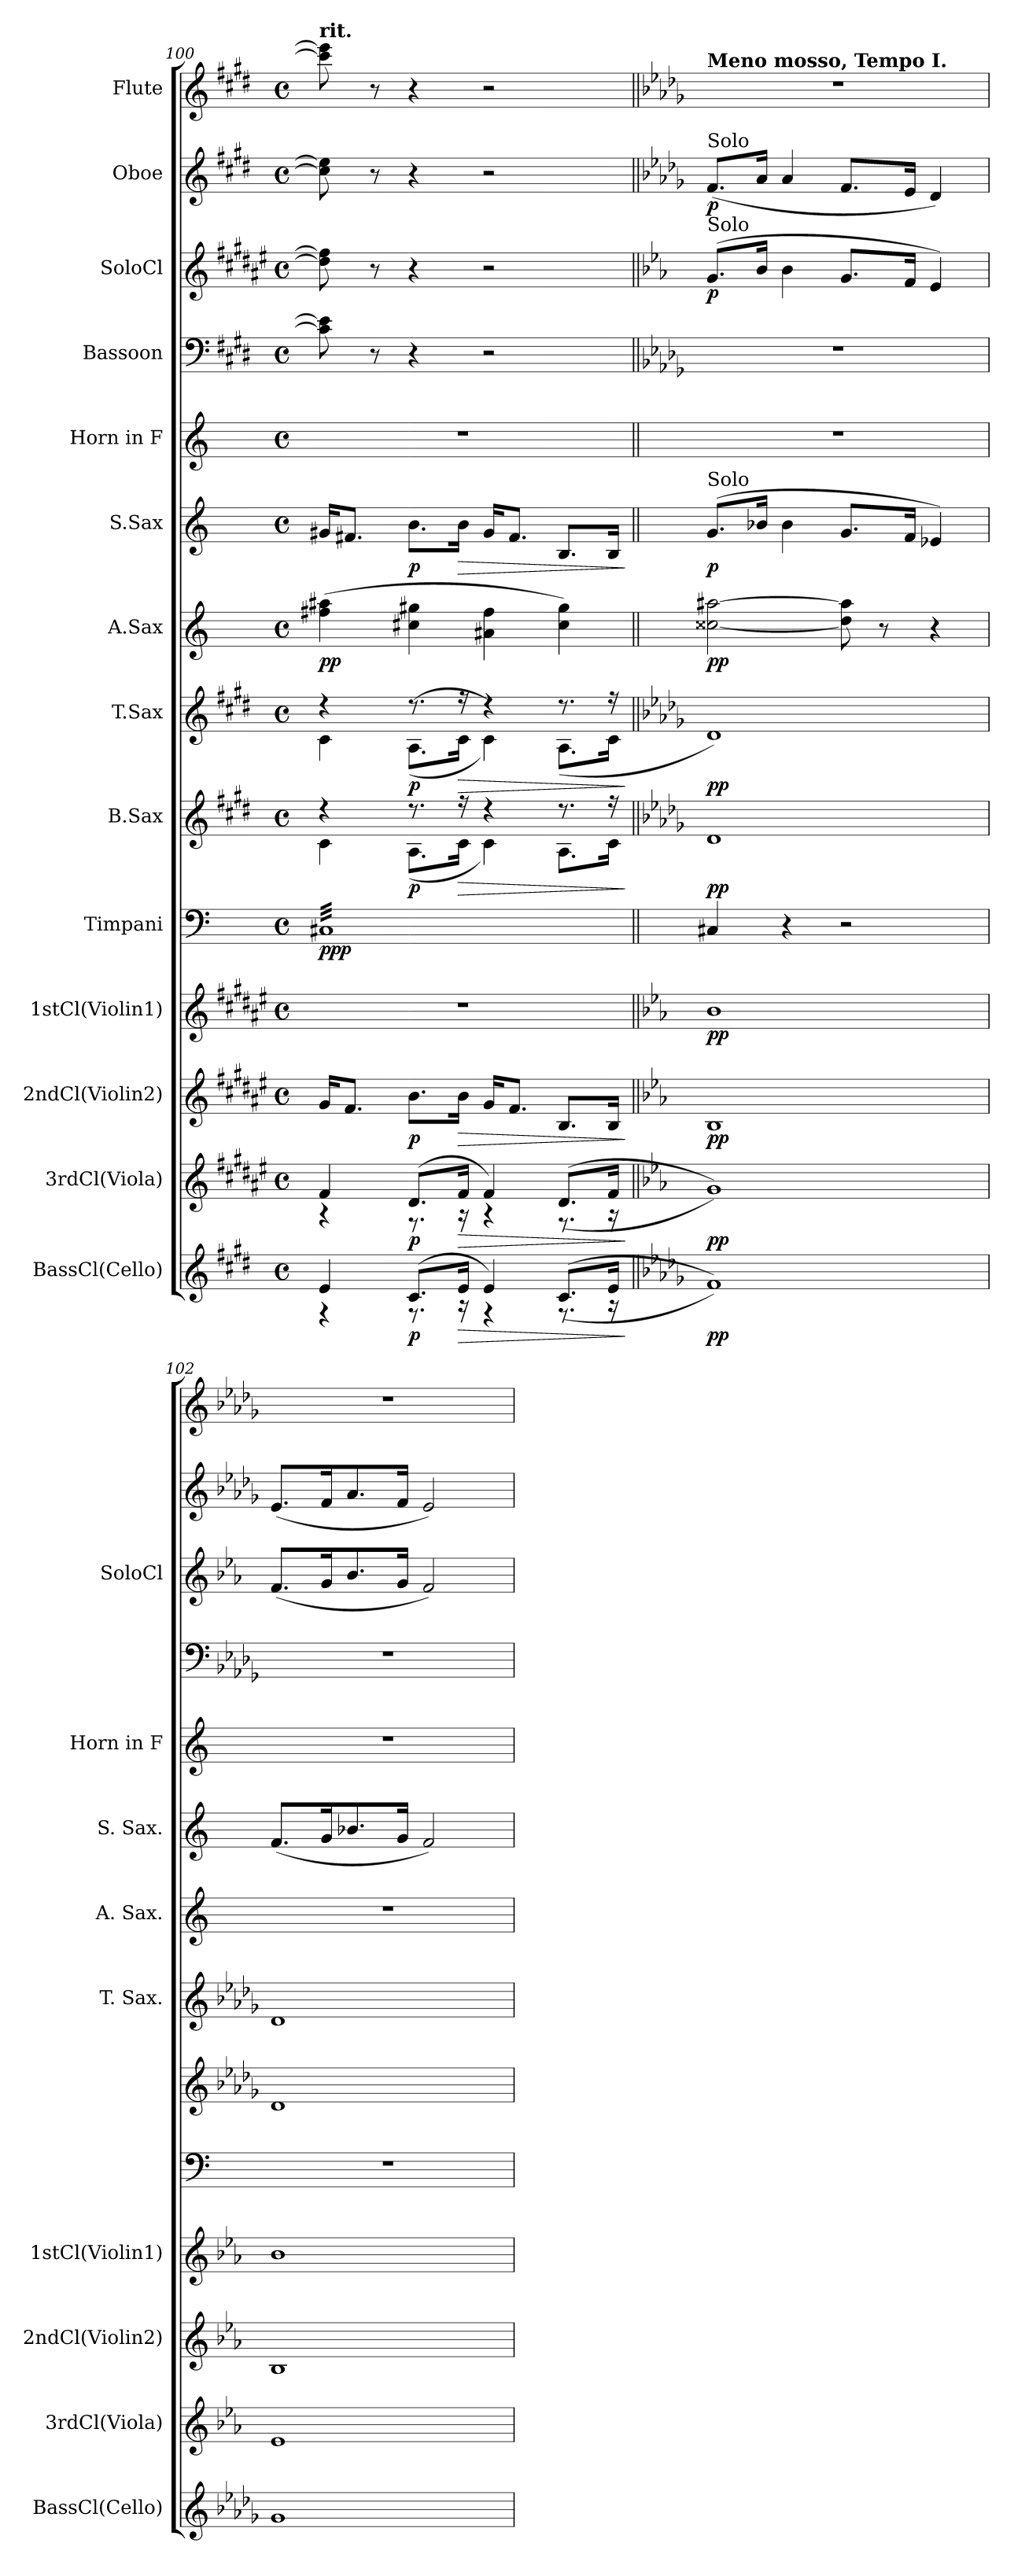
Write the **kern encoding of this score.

**kern	**dynam	**kern	**dynam	**kern	**dynam	**kern	**dynam	**kern	**dynam	**kern	**dynam	**kern	**dynam	**kern	**dynam	**kern	**dynam	**kern	**kern	**kern	**dynam	**kern	**dynam	**kern
*part14	*part14	*part13	*part13	*part12	*part12	*part11	*part11	*part10	*part10	*part9	*part9	*part8	*part8	*part7	*part7	*part6	*part6	*part5	*part4	*part3	*part3	*part2	*part2	*part1
*staff14	*staff14	*staff13	*staff13	*staff12	*staff12	*staff11	*staff11	*staff10	*staff10	*staff9	*staff9	*staff8	*staff8	*staff7	*staff7	*staff6	*staff6	*staff5	*staff4	*staff3	*staff3	*staff2	*staff2	*staff1
*I"BassCl(Cello)	*	*I"3rdCl(Viola)	*	*I"2ndCl(Violin2)	*	*I"1stCl(Violin1)	*	*I"Timpani	*	*I"B.Sax	*	*I"T.Sax	*	*I"A.Sax	*	*I"S.Sax	*	*I"Horn in F	*I"Bassoon	*I"SoloCl	*	*I"Oboe	*	*I"Flute
*I'BassCl(Cello)	*	*I'3rdCl(Viola)	*	*I'2ndCl(Violin2)	*	*I'1stCl(Violin1)	*	*	*	*	*	*I'T. Sax.	*	*I'A. Sax.	*	*I'S. Sax.	*	*I'Horn in F	*	*I'SoloCl	*	*	*	*
!!LO:PB:g=z
*clefG2	*	*clefG2	*	*clefG2	*	*clefG2	*	*clefF4	*	*clefG2	*	*clefG2	*	*clefG2	*	*clefG2	*	*clefG2	*clefF4	*clefG2	*	*clefG2	*	*clefG2
*ITrd8c14	*	*ITrd1c2	*	*ITrd1c2	*	*ITrd1c2	*	*	*	*ITrd12c21	*	*ITrd8c14	*	*ITrd5c9	*	*ITrd1c2	*	*ITrd4c7	*	*ITrd1c2	*	*	*	*
*k[f#c#g#d#]	*	*k[f#c#g#d#]	*	*k[f#c#g#d#]	*	*k[f#c#g#d#]	*	*k[]	*	*k[f#c#g#d#]	*	*k[f#c#g#d#]	*	*k[b-e-a-]	*	*k[b-e-]	*	*k[b-]	*k[f#c#g#d#]	*k[f#c#g#d#]	*	*k[f#c#g#d#]	*	*k[f#c#g#d#]
*M4/4	*	*M4/4	*	*M4/4	*	*M4/4	*	*M4/4	*	*M4/4	*	*M4/4	*	*M4/4	*	*M4/4	*	*M4/4	*M4/4	*M4/4	*	*M4/4	*	*M4/4
*met(c)	*	*met(c)	*	*met(c)	*	*met(c)	*	*met(c)	*	*met(c)	*	*met(c)	*	*met(c)	*	*met(c)	*	*met(c)	*met(c)	*met(c)	*	*met(c)	*	*met(c)
=100	=100	=100	=100	=100	=100	=100	=100	=100	=100	=100	=100	=100	=100	=100	=100	=100	=100	=100	=100	=100	=100	=100	=100	=100
*^	*	*^	*	*	*	*	*	*	*	*^	*	*^	*	*	*	*^	*	*^	*	*	*	*	*	*
!	!	!	!	!	!	!	!	!	!	!	!	!	!	!	!	!	!	!	!	!	!	!	!	!	!	!	!	!	!	!LO:TX:a:B:t=rit.
!	!	!	!	!	!	!	!	!	!	!	!LO:DY:b	!	!	!	!	!	!	!	!LO:DY:b	!	!	!	!	!	!	!	!	!	!	!
*	*	*	*	*	*	*	*	*	*	*tremolo	*	*	*	*	*	*	*	*	*	*	*	*	*	*	*	*	*	*	*	*
4E/	4r	.	4e/	4r	.	16f#/KL	.	1r	.	32C#XLLL	ppp	4r	4C#\	.	4r	4C#\	.	(>4an\ 4cc#X\	pp	16f#X/KL	2C#Xyy	.	1r	2c#Xyy	8c#\] 8e\]	8cc#\] 8ee\]	.	8cc#\] 8ee\]	.	8ccc#\] 8eee\]
.	.	.	.	.	.	.	.	.	.	32C#X	.	.	.	.	.	.	.	.	.	.	.	.	.	.	.	.	.	.	.	.
.	.	.	.	.	.	8.e/J	.	.	.	32C#X	.	.	.	.	.	.	.	.	.	8.en/J	.	.	.	.	.	.	.	.	.	.
.	.	.	.	.	.	.	.	.	.	32C#X	.	.	.	.	.	.	.	.	.	.	.	.	.	.	.	.	.	.	.	.
.	.	.	.	.	.	.	.	.	.	32C#X	.	.	.	.	.	.	.	.	.	.	.	.	.	.	8r	8r	.	8r	.	8r
.	.	.	.	.	.	.	.	.	.	32C#X	.	.	.	.	.	.	.	.	.	.	.	.	.	.	.	.	.	.	.	.
.	.	.	.	.	.	.	.	.	.	32C#X	.	.	.	.	.	.	.	.	.	.	.	.	.	.	.	.	.	.	.	.
.	.	.	.	.	.	.	.	.	.	32C#X	.	.	.	.	.	.	.	.	.	.	.	.	.	.	.	.	.	.	.	.
!	!	!LO:DY:b	!	!	!LO:DY:b	!	!LO:DY:b	!	!	!	!	!	!	!LO:DY:b	!	!	!LO:DY:b	!	!	!	!	!LO:DY:b	!	!	!	!	!	!	!	!
(>8.C#/L	8.r	p	(>8.c#/L	8.r	p	8.a\L	p	.	.	32C#X	.	8.r	(<8.AA\L	p	(<8.r	(<8.AA\L	p	4en\ 4bn\	.	8.a\L	.	p	.	.	4r	4r	.	4r	.	4r
.	.	.	.	.	.	.	.	.	.	32C#X	.	.	.	.	.	.	.	.	.	.	.	.	.	.	.	.	.	.	.	.
.	.	.	.	.	.	.	.	.	.	32C#X	.	.	.	.	.	.	.	.	.	.	.	.	.	.	.	.	.	.	.	.
.	.	.	.	.	.	.	.	.	.	32C#X	.	.	.	.	.	.	.	.	.	.	.	.	.	.	.	.	.	.	.	.
.	.	.	.	.	.	.	.	.	.	32C#X	.	.	.	.	.	.	.	.	.	.	.	.	.	.	.	.	.	.	.	.
.	.	.	.	.	.	.	.	.	.	32C#X	.	.	.	.	.	.	.	.	.	.	.	.	.	.	.	.	.	.	.	.
!	!	!LO:HP:b	!	!	!LO:HP:b	!	!LO:HP:b	!	!	!	!	!	!	!LO:HP:b	!	!	!LO:HP:b	!	!	!	!	!LO:HP:b	!	!	!	!	!	!	!	!
16E/Jk	16r	>	16e/Jk	16r	>	16a\Jk	>	.	.	32C#X	.	16r	16C#\Jk	>	16r	16C#\Jk	>	.	.	16a\Jk	.	>	.	.	.	.	.	.	.	.
.	.	.	.	.	.	.	.	.	.	32C#X	.	.	.	.	.	.	.	.	.	.	.	.	.	.	.	.	.	.	.	.
4E/)	4r	.	4e/)	4r	.	16f#/KL	.	.	.	32C#X	.	4r	4C#\)	.	4r)	4C#\)	.	4c#X\ 4a\	.	16f#/KL	2ryy	.	.	2ryy	2r	2r	.	2r	.	2r
.	.	.	.	.	.	.	.	.	.	32C#X	.	.	.	.	.	.	.	.	.	.	.	.	.	.	.	.	.	.	.	.
.	.	.	.	.	.	8.e/J	.	.	.	32C#X	.	.	.	.	.	.	.	.	.	8.e/J	.	.	.	.	.	.	.	.	.	.
.	.	.	.	.	.	.	.	.	.	32C#X	.	.	.	.	.	.	.	.	.	.	.	.	.	.	.	.	.	.	.	.
.	.	.	.	.	.	.	.	.	.	32C#X	.	.	.	.	.	.	.	.	.	.	.	.	.	.	.	.	.	.	.	.
.	.	.	.	.	.	.	.	.	.	32C#X	.	.	.	.	.	.	.	.	.	.	.	.	.	.	.	.	.	.	.	.
.	.	.	.	.	.	.	.	.	.	32C#X	.	.	.	.	.	.	.	.	.	.	.	.	.	.	.	.	.	.	.	.
.	.	.	.	.	.	.	.	.	.	32C#X	.	.	.	.	.	.	.	.	.	.	.	.	.	.	.	.	.	.	.	.
(>8.C#/L	(<8.r	.	(>8.c#/L	(<8.r	.	8.A/L	.	.	.	32C#X	.	8.r	8.AA\L	.	8.r	(<8.AA\L	.	4e\ 4b\)	.	8.A/L	.	.	.	.	.	.	.	.	.	.
.	.	.	.	.	.	.	.	.	.	32C#X	.	.	.	.	.	.	.	.	.	.	.	.	.	.	.	.	.	.	.	.
.	.	.	.	.	.	.	.	.	.	32C#X	.	.	.	.	.	.	.	.	.	.	.	.	.	.	.	.	.	.	.	.
.	.	.	.	.	.	.	.	.	.	32C#X	.	.	.	.	.	.	.	.	.	.	.	.	.	.	.	.	.	.	.	.
.	.	.	.	.	.	.	.	.	.	32C#X	.	.	.	.	.	.	.	.	.	.	.	.	.	.	.	.	.	.	.	.
.	.	.	.	.	.	.	.	.	.	32C#X	.	.	.	.	.	.	.	.	.	.	.	.	.	.	.	.	.	.	.	.
16E/Jk	16r	.	16e/Jk	16r	.	16A/Jk	.	.	.	32C#X	.	16r	16C#\Jk	.	16r	16C#\Jk	.	.	.	16A/Jk	.	.	.	.	.	.	.	.	.	.
.	.	.	.	.	.	.	.	.	.	32C#XJJJ	.	.	.	.	.	.	.	.	.	.	.	.	.	.	.	.	.	.	.	.
*	*	*	*	*	*	*	*	*	*	*Xtremolo	*	*	*	*	*	*	*	*	*	*	*	*	*	*	*	*	*	*	*	*
*v	*v	*	*	*	*	*	*	*	*	*	*	*v	*v	*	*v	*v	*	*	*	*v	*v	*	*v	*v	*	*	*	*	*	*
*	*	*v	*v	*	*	*	*	*	*	*	*	*	*	*	*	*	*	*	*	*	*	*	*	*	*
.	]	.	]	.	]	.	.	.	.	.	]	.	]	.	.	.	]	.	.	.	.	.	.	.
=101||	=101||	=101||	=101||	=101||	=101||	=101||	=101||	=101||	=101||	=101||	=101||	=101||	=101||	=101||	=101||	=101||	=101||	=101||	=101||	=101||	=101||	=101||	=101||	=101||
!!LO:REH:place=s1:a:B:enc=none:fs=14:t=5
*k[b-e-a-d-g-]	*	*k[b-e-a-d-g-]	*	*k[b-e-a-d-g-]	*	*k[b-e-a-d-g-]	*	*	*	*k[b-e-a-d-g-]	*	*k[b-e-a-d-g-]	*	*	*	*	*	*	*k[b-e-a-d-g-]	*k[b-e-a-d-g-]	*	*k[b-e-a-d-g-]	*	*k[b-e-a-d-g-]
*	*	*	*	*	*	*	*	*	*	*	*	*	*	*	*	*	*	*	*	*	*	*	*	*MM52
!	!	!	!	!	!	!	!	!	!	!	!	!	!	!	!	!	!	!	!	!	!	!	!	!LO:TX:a:B:t=Meno mosso, Tempo I.
!	!	!	!	!	!	!	!	!	!	!	!	!	!	!	!	!	!	!	!	!	!	!LO:TX:a:t=Solo	!	!
!	!	!	!	!	!	!	!	!	!	!	!	!	!	!	!	!	!	!	!	!LO:TX:a:t=Solo	!	!	!	!
!	!	!	!	!	!	!	!	!	!	!	!	!	!	!	!	!LO:TX:a:t=Solo	!	!	!	!	!	!	!	!
!	!LO:DY:b	!	!LO:DY:b	!	!LO:DY:b	!	!LO:DY:b	!	!	!	!LO:DY:b	!	!LO:DY:b	!	!LO:DY:b	!	!LO:DY:b	!	!	!	!LO:DY:b	!	!LO:DY:b	!
1F))	pp	1f))	pp	1A-	pp	1a-	pp	4C#X/	.	1D-	pp	1D-)	pp	[2e#X\ [2cc#X\	pp	(>8.f/L	p	1r	1r	(>8.f/L	p	(<8.f/L	p	1r
.	.	.	.	.	.	.	.	.	.	.	.	.	.	.	.	16a-X/Jk	.	.	.	16a-/Jk	.	16a-/Jk	.	.
.	.	.	.	.	.	.	.	4r	.	.	.	.	.	.	.	4a-\	.	.	.	4a-\	.	4a-/	.	.
.	.	.	.	.	.	.	.	2r	.	.	.	.	.	8f\] 8cc#\]	.	8.f/L	.	.	.	8.f/L	.	8.f/L	.	.
.	.	.	.	.	.	.	.	.	.	.	.	.	.	8r	.	.	.	.	.	.	.	.	.	.
.	.	.	.	.	.	.	.	.	.	.	.	.	.	.	.	16e-/Jk	.	.	.	16e-/Jk	.	16e-/Jk	.	.
.	.	.	.	.	.	.	.	.	.	.	.	.	.	4r	.	4d-X/)	.	.	.	4d-/)	.	4d-/)	.	.
=102	=102	=102	=102	=102	=102	=102	=102	=102	=102	=102	=102	=102	=102	=102	=102	=102	=102	=102	=102	=102	=102	=102	=102	=102
1G-	.	1d-	.	1A-	.	1a-	.	1r	.	1D-	.	1D-	.	1r	.	(<8.e-/L	.	1r	1r	(<8.e-/L	.	(<8.e-/L	.	1r
.	.	.	.	.	.	.	.	.	.	.	.	.	.	.	.	16f/K	.	.	.	16f/K	.	16f/K	.	.
.	.	.	.	.	.	.	.	.	.	.	.	.	.	.	.	8.a-X/	.	.	.	8.a-/	.	8.a-/	.	.
.	.	.	.	.	.	.	.	.	.	.	.	.	.	.	.	16f/Jk	.	.	.	16f/Jk	.	16f/Jk	.	.
.	.	.	.	.	.	.	.	.	.	.	.	.	.	.	.	2e-/)	.	.	.	2e-/)	.	2e-/)	.	.
=	=	=	=	=	=	=	=	=	=	=	=	=	=	=	=	=	=	=	=	=	=	=	=	=
*-	*-	*-	*-	*-	*-	*-	*-	*-	*-	*-	*-	*-	*-	*-	*-	*-	*-	*-	*-	*-	*-	*-	*-	*-
